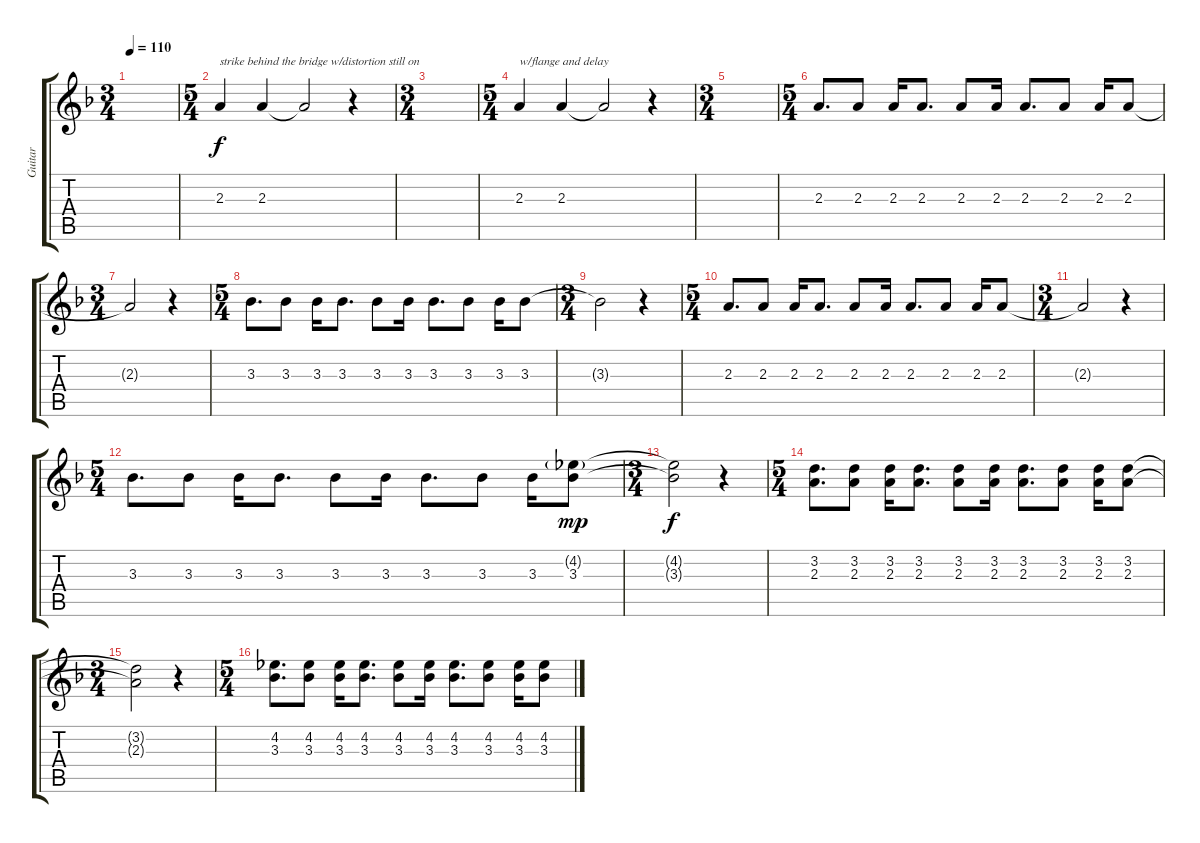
\track ("Guitar" "Guitar") {instrument distortionguitar}
\staff {score tabs}
\tuning (E4 B3 G3 D3 A2 D2) {hide}
\ts (3 4)
\tempo 110
\clef g2
\ks dminor
|
\ts (5 4)
2.3.4{txt "strike behind the bridge w/distortion still on" volume 8} 2.3.4 2.3{t}.2 r.4 |
\ts (3 4)
|
\ts (5 4)
2.3.4{txt "w/flange and delay"} 2.3.4 2.3{t}.2 r.4 |
\ts (3 4)
|
\ts (5 4)
2.3.8{d} 2.3.8 2.3.16 2.3.8{d} 2.3.8 2.3.16 2.3.8{d} 2.3.8 2.3.16 2.3.8 |
\ts (3 4)
2.3{t}.2 r.4 |
\ts (5 4)
3.3.8{d} 3.3.8 3.3.16 3.3.8{d} 3.3.8 3.3.16 3.3.8{d} 3.3.8 3.3.16 3.3.8 |
\ts (3 4)
3.3{t}.2 r.4 |
\ts (5 4)
2.3.8{d} 2.3.8 2.3.16 2.3.8{d} 2.3.8 2.3.16 2.3.8{d} 2.3.8 2.3.16 2.3.8 |
\ts (3 4)
2.3{t}.2 r.4 |
\ts (5 4)
3.3.8{d} 3.3.8 3.3.16 3.3.8{d} 3.3.8 3.3.16 3.3.8{d} 3.3.8 3.3.16 (4.2{g} 3.3).8{dy mp} |
\ts (3 4)
(4.2{t} 3.3{t}).2{dy f} r.4 |
\ts (5 4)
(3.2 2.3).8{d} (3.2 2.3).8 (3.2 2.3).16 (3.2 2.3).8{d} (3.2 2.3).8 (3.2 2.3).16 (3.2 2.3).8{d} (3.2 2.3).8 (3.2 2.3).16 (3.2 2.3).8 |
\ts (3 4)
(3.2{t} 2.3{t}).2 r.4 |
\ts (5 4)
(4.2 3.3).8{d} (4.2 3.3).8 (4.2 3.3).16 (4.2 3.3).8{d} (4.2 3.3).8 (4.2 3.3).16 (4.2 3.3).8{d} (4.2 3.3).8 (4.2 3.3).16 (4.2 3.3).8
